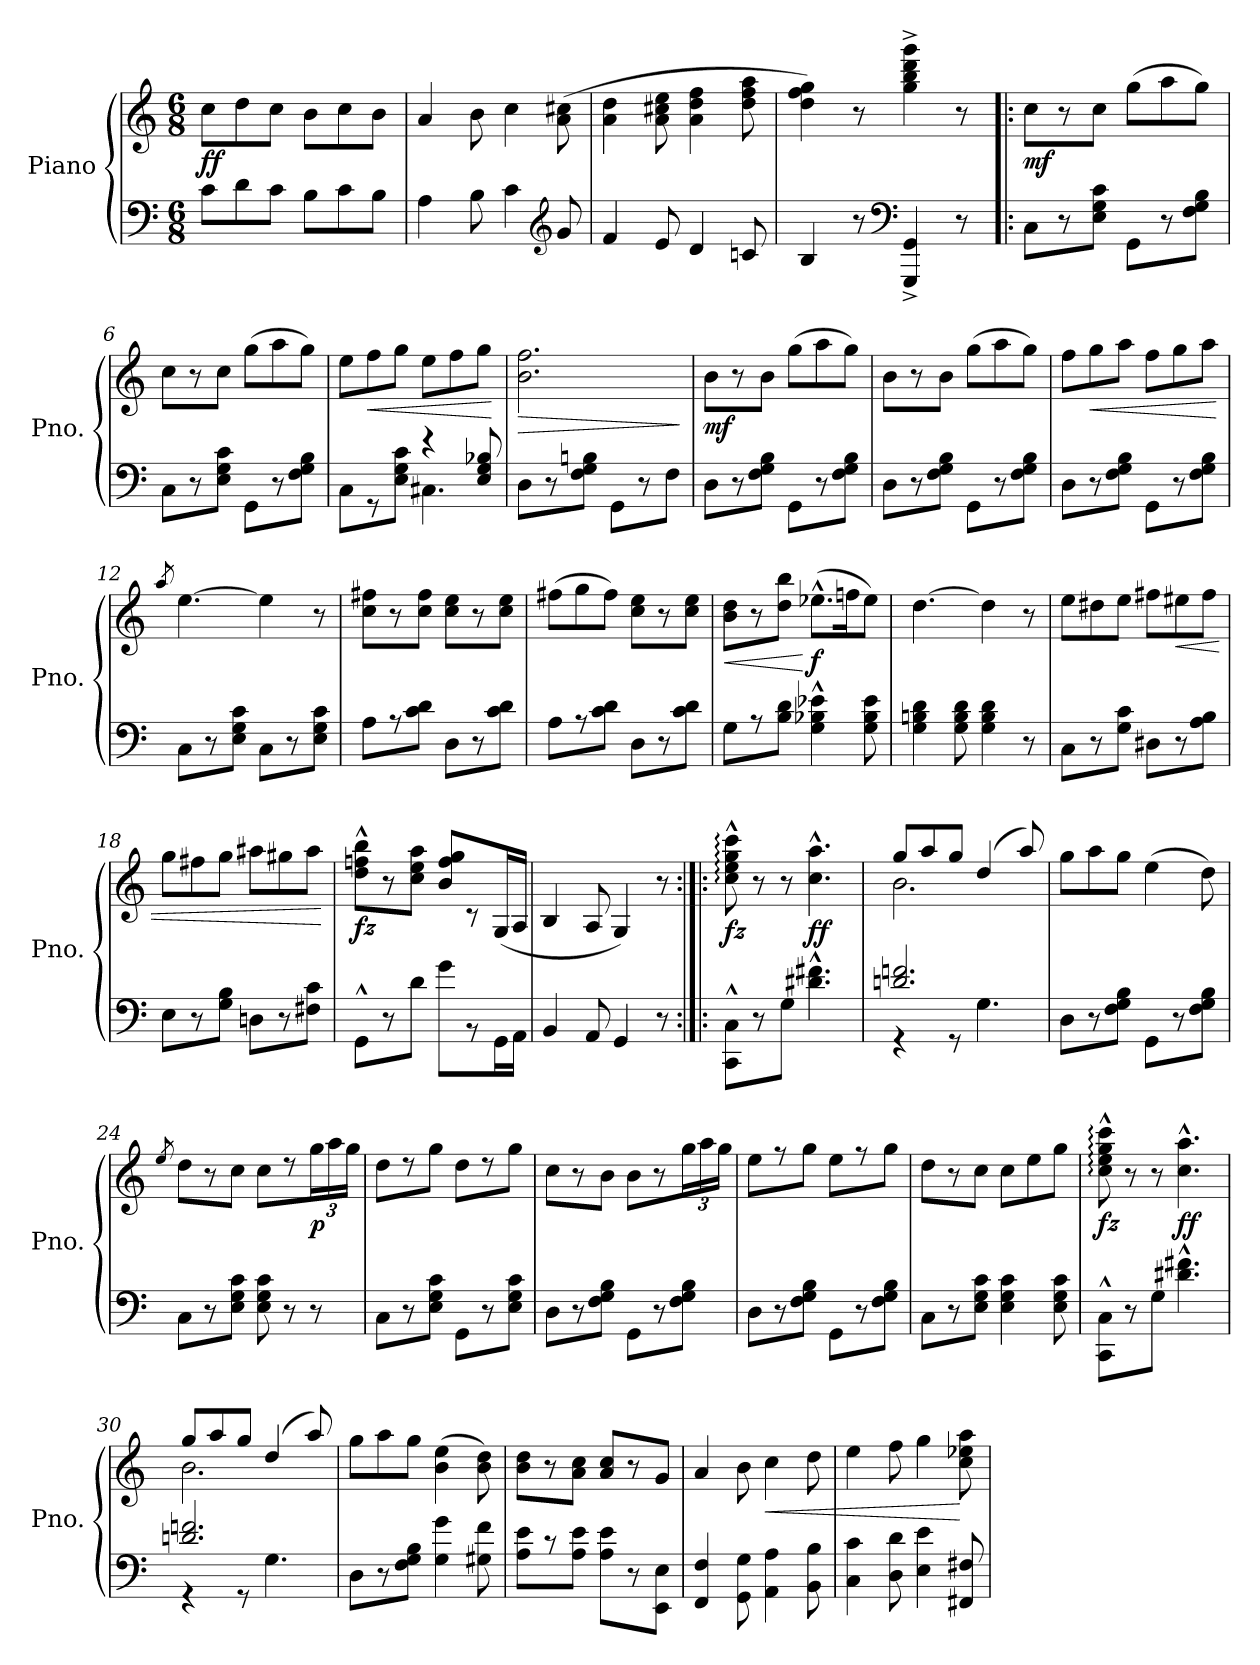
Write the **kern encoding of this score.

**kern	**kern	**dynam
*part1	*part1	*part1
*staff2	*staff1	*staff1/2
*I"Piano	*	*
*I'Pno.	*	*
*clefF4	*clefG2	*
*k[]	*k[]	*
*M6/8	*M6/8	*
*MM160	*MM160	*
=1	=1	=1
!	!	!LO:DY:b
8c\L	8cc\L	ff
8d\	8dd\	.
8c\J	8cc\J	.
8B\L	8b\L	.
8c\	8cc\	.
8B\J	8b\J	.
=2	=2	=2
4A\	4a/	.
8B\	8b\	.
4c\	4cc\	.
*clefG2	*	*
8g/	(>8a\ 8cc#X\	.
=3	=3	=3
4f/	4a\ 4dd\	.
8e/	8a\ 8cc#X\ 8ee\	.
4d/	4a\ 4dd\ 4ff\	.
8cn/	8dd\ 8ff\ 8aa\	.
=4	=4	=4
4B/	4dd\ 4ff\ 4gg\)	.
8r	8r	.
*clefF4	*	*
4GGG/^ 4GG/^	4gg\^ 4bb\^ 4ddd\^ 4ggg\^	.
8r	8r	.
!!LO:LB:g=z
=5!|:	=5!|:	=5!|:
!	!	!LO:DY:b
8C\L	8cc\L	mf
8r	8r	.
8E\ 8G\ 8c\J	8cc\J	.
8GG\L	(>8gg\L	.
8r	8aa\	.
8F\ 8G\ 8B\J	8gg\J)	.
=6	=6	=6
8C\L	8cc\L	.
8r	8r	.
8E\ 8G\ 8c\J	8cc\J	.
8GG\L	(>8gg\L	.
8r	8aa\	.
8F\ 8G\ 8B\J	8gg\J)	.
=7	=7	=7
*^	*	*
8C\L	4.ryy	8ee\L	.
!	!	!	!LO:HP:b
8rGG	.	8ff\	<
8E\ 8G\ 8c\J	.	8gg\J	.
4.C#X\	4re	8ee\L	.
.	.	8ff\	.
.	8E/ 8G/ 8B-X/	8gg\J	.
*v	*v	*	*
.	.	[
=8	=8	=8
!	!	!LO:HP:b
8D\L	2.b\ 2.ff\	>
8r	.	.
8F\ 8G\ 8Bn\J	.	.
8GG\L	.	.
8r	.	.
8F\J	.	.
.	.	]
!!LO:LB:g=z
=9	=9	=9
!	!	!LO:DY:b
8D\L	8b\L	mf
8r	8r	.
8F\ 8G\ 8B\J	8b\J	.
8GG\L	(>8gg\L	.
8r	8aa\	.
8F\ 8G\ 8B\J	8gg\J)	.
=10	=10	=10
8D\L	8b\L	.
8r	8r	.
8F\ 8G\ 8B\J	8b\J	.
8GG\L	(>8gg\L	.
8r	8aa\	.
8F\ 8G\ 8B\J	8gg\J)	.
=11	=11	=11
8D\L	8ff\L	.
!	!	!LO:HP:b
8r	8gg\	<
8F\ 8G\ 8B\J	8aa\J	.
8GG\L	8ff\L	.
8r	8gg\	.
8F\ 8G\ 8B\J	8aa\J	.
.	.	[
=12	=12	=12
.	8qaa/	.
8C\L	[4.ee\	.
8r	.	.
8E\ 8G\ 8c\J	.	.
8C\L	4ee\]	.
8r	.	.
8E\ 8G\ 8c\J	8r	.
!!LO:LB:g=z
=13	=13	=13
8A\L	8cc\ 8ff#X\L	.
8rA	8r	.
8c\ 8d\J	8cc\ 8ff#\J	.
8D\L	8cc\ 8ee\L	.
8r	8r	.
8c\ 8d\J	8cc\ 8ee\J	.
=14	=14	=14
8A\L	(>8ff#X\L	.
8rA	8gg\	.
8c\ 8d\J	8ff#\J)	.
8D\L	8cc\ 8ee\L	.
8r	8r	.
8c\ 8d\J	8cc\ 8ee\J	.
=15	=15	=15
!	!	!LO:HP:b
8G\L	8b\ 8dd\L	<
8r	8r	.
8B\ 8d\J	8dd\ 8bb\J	.
!	!	!LO:DY:n=1:b
4G\^^ 4B-X\^^ 4e-X\^^	(>8.ee-X^^\L	[ f
.	16ffn\K	.
8G\ 8B-\ 8e-\	8ee-\J)	.
=16	=16	=16
4G\ 4Bn\ 4d\	[4.dd\	.
8G\ 8B\ 8d\	.	.
4G\ 4B\ 4d\	4dd\]	.
8r	8r	.
!!LO:PB:g=z
=17	=17	=17
8C\L	8ee\L	.
8r	8dd#X\	.
8G\ 8c\J	8ee\J	.
8D#X\L	8ff#X\L	.
!	!	!LO:HP:b
8r	8ee#X\	<
8A\ 8B\J	8ff#\J	.
=18	=18	=18
8E\L	8gg\L	.
8r	8ff#X\	.
8G\ 8B\J	8gg\J	.
8Dn\L	8aa#X\L	.
8r	8gg#X\	.
8F#X\ 8c\J	8aa#\J	.
.	.	[
=19	=19	=19
!	!	!LO:DY:b
8GG^^\L	8dd\^^ 8ffn\^^ 8bb\^^L	fz
8r	8r	.
8d\J	8cc\ 8ee\ 8aa\J	.
8g\L	8b/ 8ff/ 8gg/L	.
8rBB	8rc	.
16GG\L	(<16G/L	.
16AA\JJ	16A/JJ	.
=20	=20	=20
4BB/	4B/	.
8AA/	8A/	.
4GG/	4G/)	.
8r	8r	.
!!LO:PB:g=z
=21:|!|:	=21:|!|:	=21:|!|:
!	!	!LO:DY:b
8CC\^^ 8C\^^L	8cc\:^^ 8ee\:^^ 8gg\:^^ 8ccc\:^^	fz
8r	8r	.
8G\J	8r	.
!	!	!LO:DY:b
4.d#X\^^ 4.f#X\^^	4.cc\^^ 4.aa\^^	ff
=22	=22	=22
*^	*^	*
4rGG	2.dn/ 2.fn/	8gg/L	2.b\	.
.	.	8aa/	.	.
8rGG	.	8gg/J	.	.
4.G\	.	(>4dd/	.	.
.	.	8aa/)	.	.
*v	*v	*	*	*
*	*v	*v	*
=23	=23	=23
8D\L	8gg\L	.
8r	8aa\	.
8F\ 8G\ 8B\J	8gg\J	.
8GG\L	(>4ee\	.
8r	.	.
8F\ 8G\ 8B\J	8dd\)	.
=24	=24	=24
.	8qee/	.
8C\L	8dd\L	.
8r	8r	.
8E\ 8G\ 8c\J	8cc\J	.
8E\ 8G\ 8c\	8cc\L	.
8r	8rdd	.
*	*Xbrackettup	*
!	!	!LO:DY:b
8r	24gg\L	p
.	24aa\	.
.	24gg\JJ	.
!!LO:LB:g=z
=25	=25	=25
8C\L	8dd\L	.
8r	8r	.
8E\ 8G\ 8c\J	8gg\J	.
8GG\L	8dd\L	.
8r	8r	.
8E\ 8G\ 8c\J	8gg\J	.
=26	=26	=26
8D\L	8cc\L	.
8r	8r	.
8F\ 8G\ 8B\J	8b\J	.
8GG\L	8b\L	.
8r	8r	.
8F\ 8G\ 8B\J	24gg\L	.
.	24aa\	.
.	24gg\JJ	.
=27	=27	=27
8D\L	8ee\L	.
8r	8r	.
8F\ 8G\ 8B\J	8gg\J	.
8GG\L	8ee\L	.
8r	8r	.
8F\ 8G\ 8B\J	8gg\J	.
=28	=28	=28
8C\L	8dd\L	.
8r	8r	.
8E\ 8G\ 8c\J	8cc\J	.
4E\ 4G\ 4c\	8cc\L	.
.	8ee\	.
8E\ 8G\ 8c\	8gg\J	.
!!LO:LB:g=z
=29	=29	=29
!	!	!LO:DY:b
8CC\^^ 8C\^^L	8cc\:^^ 8ee\:^^ 8gg\:^^ 8ccc\:^^	fz
8r	8r	.
8G\J	8r	.
!	!	!LO:DY:b
4.d#X\^^ 4.f#X\^^	4.cc\^^ 4.aa\^^	ff
=30	=30	=30
*^	*^	*
4rGG	2.dn/ 2.fn/	8gg/L	2.b\	.
.	.	8aa/	.	.
8rGG	.	8gg/J	.	.
4.G\	.	(>4dd/	.	.
.	.	8aa/)	.	.
*v	*v	*	*	*
*	*v	*v	*
=31	=31	=31
8D\L	8gg\L	.
8r	8aa\	.
8F\ 8G\ 8B\J	8gg\J	.
4G\ 4g\	(>4b\ 4ee\	.
8G#X\ 8f\	8b\ 8dd\)	.
=32	=32	=32
8A\ 8e\L	8b\ 8dd\L	.
8r	8r	.
8A\ 8e\J	8a\ 8cc\J	.
8A\ 8e\L	8a/ 8cc/L	.
8r	8r	.
8EE!\ 8E\J	8g/J	.
!!LO:LB:g=z
=33	=33	=33
4FF!/ 4F/	4a/	.
8GG!\ 8G\	8b\	.
!	!	!LO:HP:b
4AA!\ 4A\	4cc\	<
8BB!\ 8B\	8dd\	.
=34	=34	=34
4C!\ 4c\	4ee\	.
8D!\ 8d\	8ff\	.
4E!\ 4e\	4gg\	.
8FF#X/ 8F#X/	8cc\ 8ee-X\ 8aa\	[
=	=	=
*-	*-	*-
